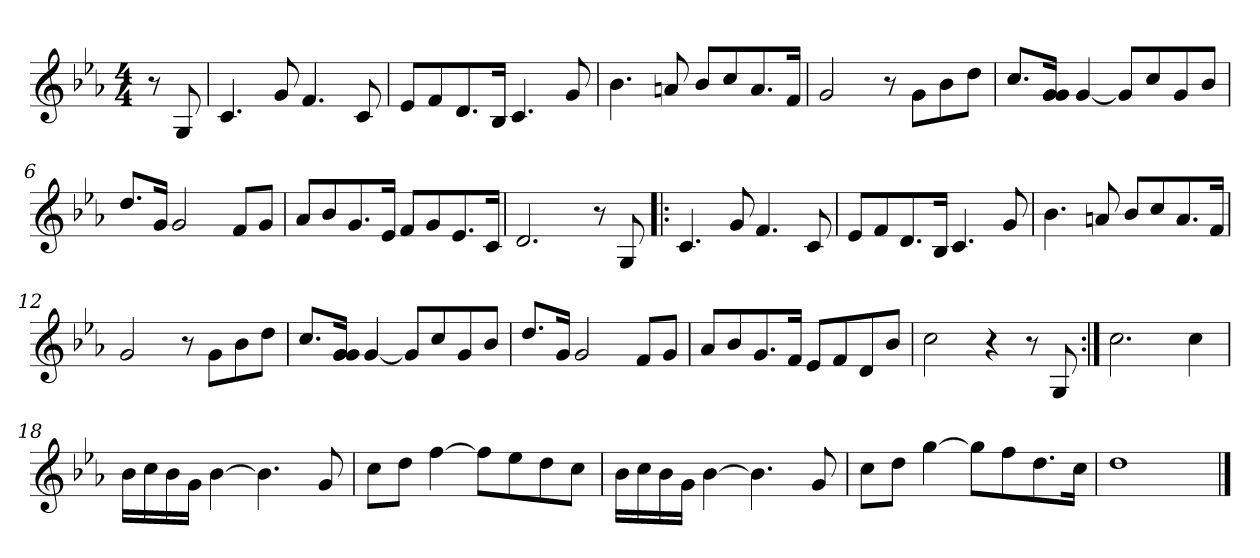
**kern
*part1
*staff1
*clefG2
*k[b-e-a-]
*E-:
*M4/4
=
8r
8G/
=1
4.c/
8g/
4.f/
8c/
=2
8e-/L
8f/
8.d/
16B-/Jk
4.c/
8g/
=3
4.b-\
8an/
8b-/L
8cc/
8.a/
16f/Jk
!!LO:LB:g=z
=4
2g/
8r
8g\L
8b-\
8dd\J
=5
8.cc/L
16g/ 16g/ 16g/Jk
[4g/
8g/L]
8cc/
8g/
8b-/J
=6
8.dd/L
16g/Jk
2g/
8f/L
8g/J
=7
8a-/L
8b-/
8.g/
16e-/Jk
8f/L
8g/
8.e-/
16c/Jk
!!LO:LB:g=z
=8
2.d/
8r
8G/
=9!|:
4.c/
8g/
4.f/
8c/
=10
8e-/L
8f/
8.d/
16B-/Jk
4.c/
8g/
=11
4.b-\
8an/
8b-/L
8cc/
8.a/
16f/Jk
!!LO:LB:g=z
=12
2g/
8r
8g\L
8b-\
8dd\J
=13
8.cc/L
16g/ 16g/ 16g/Jk
[4g/
8g/L]
8cc/
8g/
8b-/J
=14
8.dd/L
16g/Jk
2g/
8f/L
8g/J
=15
8a-/L
8b-/
8.g/
16f/Jk
8e-/L
8f/
8d/
8b-/J
!!LO:LB:g=z
=16
2cc\
4r
8r
8G/
=17:|!
2.cc\
4cc\
=18
16b-\LL
16cc\
16b-\
16g\JJ
[4b-\
4.b-\]
8g/
=19
8cc\L
8dd\J
[4ff\
8ff\L]
8ee-\
8dd\
8cc\J
!!LO:LB:g=z
=20
16b-\LL
16cc\
16b-\
16g\JJ
[4b-\
4.b-\]
8g/
=21
8cc\L
8dd\J
[4gg\
8gg\L]
8ff\
8.dd\
16cc\Jk
=22
1dd
==
*-
